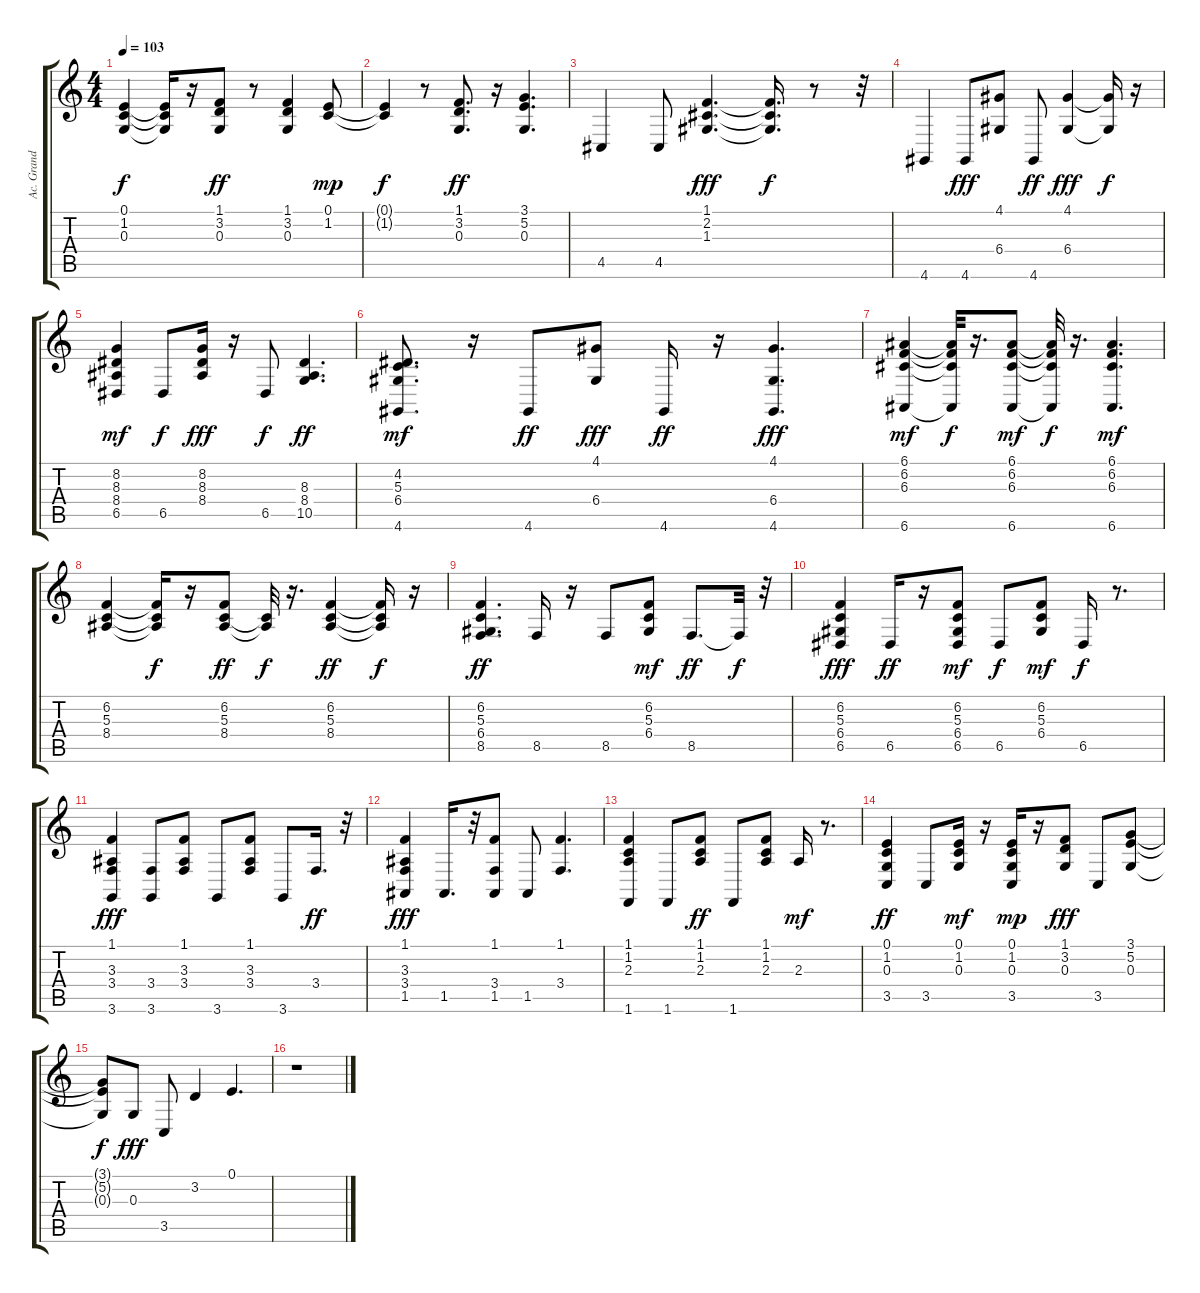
\track ("Ac. Grand Piano" "Ac. Grand ") {instrument acousticgrandpiano}
\staff {score tabs}
\tuning (E4 B3 G3 D3 A2 E2) {hide}
\ts (4 4)
\tempo 103
\clef g2
\ks c
(0.1{t} 1.2{t} 0.3{t}).4{dy f} (0.1{t} 1.2{t} 0.3{t}).16 r.16 (1.1 3.2 0.3).8{dy ff} r.8 (1.1 3.2 0.3).4 (0.1 1.2).8{dy mp} |
(0.1{t} 1.2{t}).4{dy f} r.8 (1.1 3.2 0.3).8{d dy ff} r.16 (3.1 5.2 0.3).4{d} |
4.5.4 4.5.8 (1.1 2.2 1.3).4{d dy fff} (1.1{t} 2.2{t} 1.3{t}).16{d dy f} r.8 r.32 |
4.6.4 4.6.8{dy fff} (4.1 6.4).8 4.6.8{dy ff} (4.1 6.4).4{dy fff} (4.1{t} 6.4{t}).16{dy f} r.16 |
(8.2 8.3 8.4 6.5).4{dy mf} 6.5.8{dy f} (8.2 8.3 8.4).16{dy fff} r.16 6.5.8{dy f} (8.3 8.4 10.5).4{d dy ff} |
(4.2 5.3 6.4 4.6).8{d dy mf} r.16 4.6.8{dy ff} (4.1 6.4).8{dy fff} 4.6.16{dy ff} r.16 (4.1 6.4 4.6).4{d dy fff} |
(6.1 6.2 6.3 6.6).4{dy mf} (6.1{t} 6.2{t} 6.3{t} 6.6{t}).32{dy f} r.16{d} (6.1 6.2 6.3 6.6).8{dy mf} (6.1{t} 6.2{t} 6.3{t} 6.6{t}).32{dy f} r.16{d} (6.1 6.2 6.3 6.6).4{d dy mf} |
(6.2 5.3 8.4).4 (6.2{t} 5.3{t} 8.4{t}).16{dy f} r.16 (6.2 5.3 8.4).8{dy ff} (5.3{t} 8.4{t}).32{dy f} r.16{d} (6.2 5.3 8.4).4{dy ff} (6.2{t} 5.3{t} 8.4{t}).16{dy f} r.16 |
(6.2 5.3 6.4 8.5).4{d dy ff} 8.5.16 r.16 8.5.8 (6.2 5.3 6.4).8{dy mf} 8.5.8{d dy ff} 8.5{t}.32{dy f} r.32 |
(6.2 5.3 6.4 6.5).4{dy fff} 6.5.16{dy ff} r.16 (6.2 5.3 6.4 6.5).8{dy mf} 6.5.8{dy f} (6.2 5.3 6.4).8{dy mf} 6.5.16{dy f} r.8{d} |
(1.1 3.3 3.4 3.6).4{dy fff} (3.4 3.6).8 (1.1 3.3 3.4).8 3.6.8 (1.1 3.3 3.4).8 3.6.8 3.4.16{d dy ff} r.32 |
(1.1 3.3 3.4 1.5).4{dy fff} 1.5.16{d} r.32 (1.1 3.4 1.5).8 1.5.8 (1.1 3.4).4{d} |
(1.1 1.2 2.3 1.6).4 1.6.8 (1.1 1.2 2.3).8{dy ff} 1.6.8 (1.1 1.2 2.3).8 2.3.16{dy mf} r.8{d} |
(0.1 1.2 0.3 3.5).4{dy ff} 3.5.8 (0.1 1.2 0.3).16{dy mf} r.16 (0.1 1.2 0.3 3.5).16{dy mp} r.16 (1.1 3.2 0.3).8{dy fff} 3.5.8 (3.1 5.2 0.3).8 |
(3.1{t} 5.2{t} 0.3{t}).8{dy f} 0.3.8{dy fff} 3.5.8 3.2.4 0.1.4{d} |
r.1
